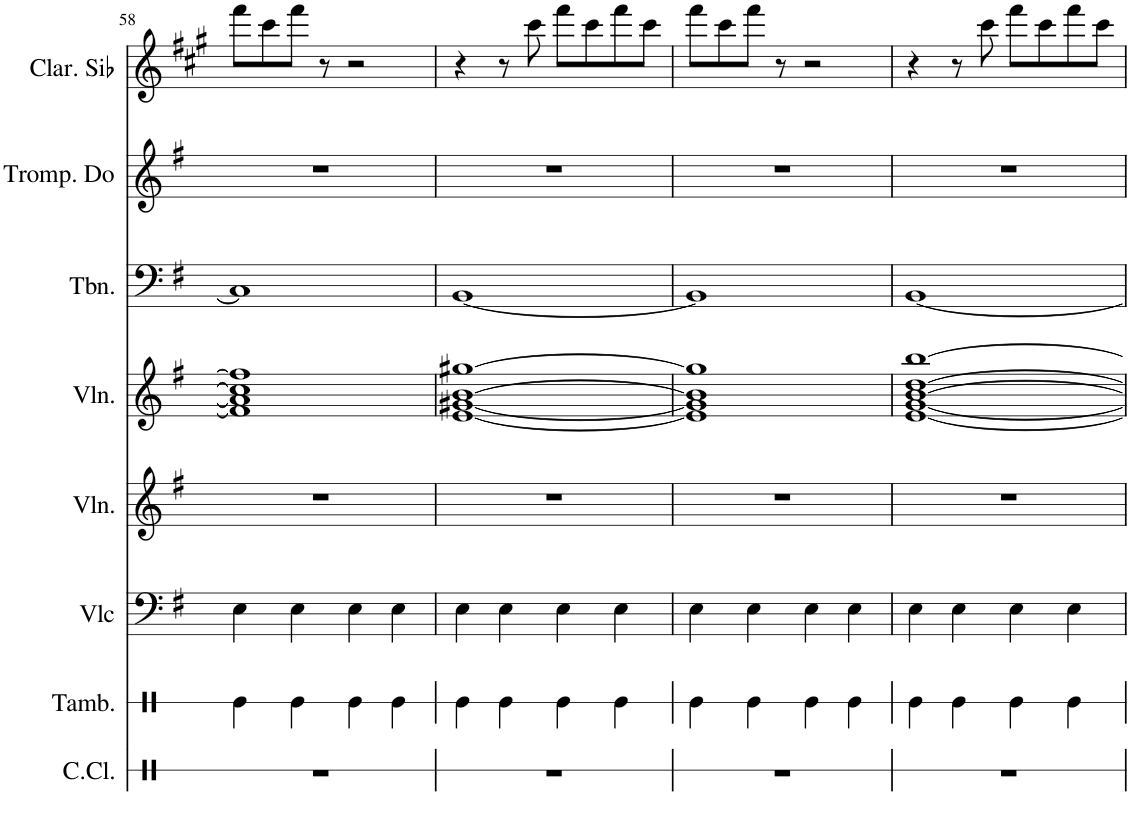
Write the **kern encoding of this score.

**kern	**kern	**kern	**kern	**kern	**kern	**kern	**kern
*part8	*part7	*part6	*part5	*part4	*part3	*part2	*part1
*staff8	*staff7	*staff6	*staff5	*staff4	*staff3	*staff2	*staff1
*I"Caisse claire	*I"Tambourin	*I"Violoncelle	*I"Violon	*I"Violon	*I"Trombone	*I"Trompette en Do	*I"Clarinette en Sib
*I'C.Cl.	*I'Tamb.	*I'Vlc	*I'Vln.	*I'Vln.	*I'Tbn.	*I'Tromp. Do	*I'Clar. Sib
!!LO:PB:g=z
*clefX	*clefX	*clefF4	*clefG2	*clefG2	*clefF4	*clefG2	*clefG2
*	*	*	*	*	*	*Trd1c2	*Trd1c2
*k[]	*k[]	*k[f#]	*k[f#]	*k[f#]	*k[f#]	*k[f#]	*k[f#c#g#]
*M4/4	*M4/4	*M4/4	*M4/4	*M4/4	*M4/4	*M4/4	*M4/4
=58	=58	=58	=58	=58	=58	=58	=58
1r	4Re\	4E\	1r	1f] 1a] 1cc] 1ff]	1C]	1r	8fff#\L
.	.	.	.	.	.	.	8ccc#\
.	4Re\	4E\	.	.	.	.	8fff#\J
.	.	.	.	.	.	.	8r
.	4Re\	4E\	.	.	.	.	2r
.	4Re\	4E\	.	.	.	.	.
=59	=59	=59	=59	=59	=59	=59	=59
1r	4Re\	4E\	1r	[1e [1g#X [1b [1gg#X	[1BB	1r	4r
.	4Re\	4E\	.	.	.	.	8r
.	.	.	.	.	.	.	8ccc#\
.	4Re\	4E\	.	.	.	.	8fff#\L
.	.	.	.	.	.	.	8ccc#\
.	4Re\	4E\	.	.	.	.	8fff#\
.	.	.	.	.	.	.	8ccc#\J
=60	=60	=60	=60	=60	=60	=60	=60
1r	4Re\	4E\	1r	1e] 1g#] 1b] 1gg#]	1BB]	1r	8fff#\L
.	.	.	.	.	.	.	8ccc#\
.	4Re\	4E\	.	.	.	.	8fff#\J
.	.	.	.	.	.	.	8r
.	4Re\	4E\	.	.	.	.	2r
.	4Re\	4E\	.	.	.	.	.
=61	=61	=61	=61	=61	=61	=61	=61
1r	4Re\	4E\	1r	[1e [1g [1b [1dd [1bb	[1BB	1r	4r
.	4Re\	4E\	.	.	.	.	8r
.	.	.	.	.	.	.	8ccc#\
.	4Re\	4E\	.	.	.	.	8fff#\L
.	.	.	.	.	.	.	8ccc#\
.	4Re\	4E\	.	.	.	.	8fff#\
.	.	.	.	.	.	.	8ccc#\J
=	=	=	=	=	=	=	=
*-	*-	*-	*-	*-	*-	*-	*-
